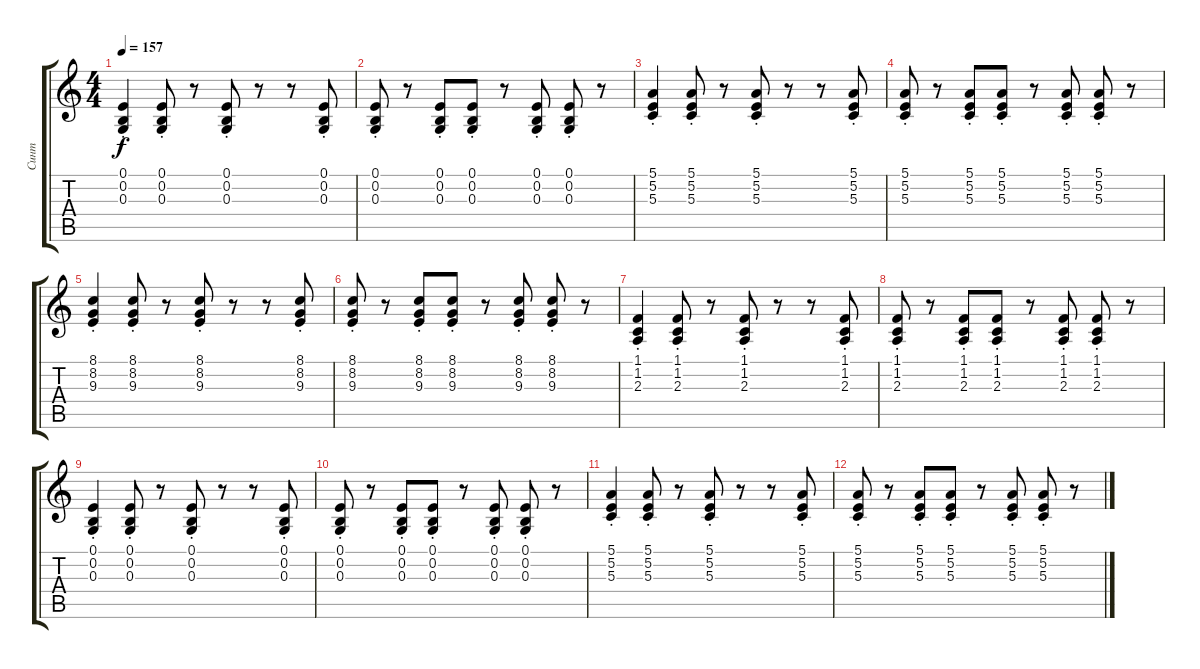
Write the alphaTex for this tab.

\track ("Синт" "Синт") {instrument tremolostrings}
\staff {score tabs}
\tuning (E4 B3 G3 D3 A2 E2) {hide}
\ts (4 4)
\tempo 157
\clef g2
\ks c
(0.1{st} 0.2{st} 0.3{st}).4{dy f} (0.1{st} 0.2{st} 0.3{st}).8 r.8 (0.1{st} 0.2{st} 0.3{st}).8 r.8 r.8 (0.1{st} 0.2 0.3).8 |
(0.1 0.2 0.3{st}).8 r.8 (0.1 0.2 0.3{st}).8 (0.1{st} 0.2 0.3).8 r.8 (0.1{st} 0.2 0.3).8 (0.1{st} 0.2 0.3).8 r.8 |
(5.1{st} 5.2{st} 5.3{st}).4 (5.1{st} 5.2{st} 5.3{st}).8 r.8 (5.1{st} 5.2{st} 5.3{st}).8 r.8 r.8 (5.1{st} 5.2 5.3).8 |
(5.1 5.2 5.3{st}).8 r.8 (5.1 5.2 5.3{st}).8 (5.1{st} 5.2 5.3).8 r.8 (5.1{st} 5.2 5.3).8 (5.1{st} 5.2 5.3).8 r.8 |
(8.1{st} 8.2{st} 9.3{st}).4 (8.1{st} 8.2{st} 9.3{st}).8 r.8 (8.1{st} 8.2{st} 9.3{st}).8 r.8 r.8 (8.1{st} 8.2 9.3).8 |
(8.1 8.2 9.3{st}).8 r.8 (8.1 8.2 9.3{st}).8 (8.1{st} 8.2 9.3).8 r.8 (8.1{st} 8.2 9.3).8 (8.1{st} 8.2 9.3).8 r.8 |
(1.1{st} 1.2{st} 2.3{st}).4 (1.1{st} 1.2{st} 2.3{st}).8 r.8 (1.1{st} 1.2{st} 2.3{st}).8 r.8 r.8 (1.1{st} 1.2 2.3).8 |
(1.1 1.2 2.3{st}).8 r.8 (1.1 1.2 2.3{st}).8 (1.1{st} 1.2 2.3).8 r.8 (1.1{st} 1.2 2.3).8 (1.1{st} 1.2 2.3).8 r.8 |
(0.1{st} 0.2{st} 0.3{st}).4 (0.1{st} 0.2{st} 0.3{st}).8 r.8 (0.1{st} 0.2{st} 0.3{st}).8 r.8 r.8 (0.1{st} 0.2 0.3).8 |
(0.1 0.2 0.3{st}).8 r.8 (0.1 0.2 0.3{st}).8 (0.1{st} 0.2 0.3).8 r.8 (0.1{st} 0.2 0.3).8 (0.1{st} 0.2 0.3).8 r.8 |
(5.1{st} 5.2{st} 5.3{st}).4 (5.1{st} 5.2{st} 5.3{st}).8 r.8 (5.1{st} 5.2{st} 5.3{st}).8 r.8 r.8 (5.1{st} 5.2 5.3).8 |
(5.1 5.2 5.3{st}).8 r.8 (5.1 5.2 5.3{st}).8 (5.1{st} 5.2 5.3).8 r.8 (5.1{st} 5.2 5.3).8 (5.1{st} 5.2 5.3).8 r.8
